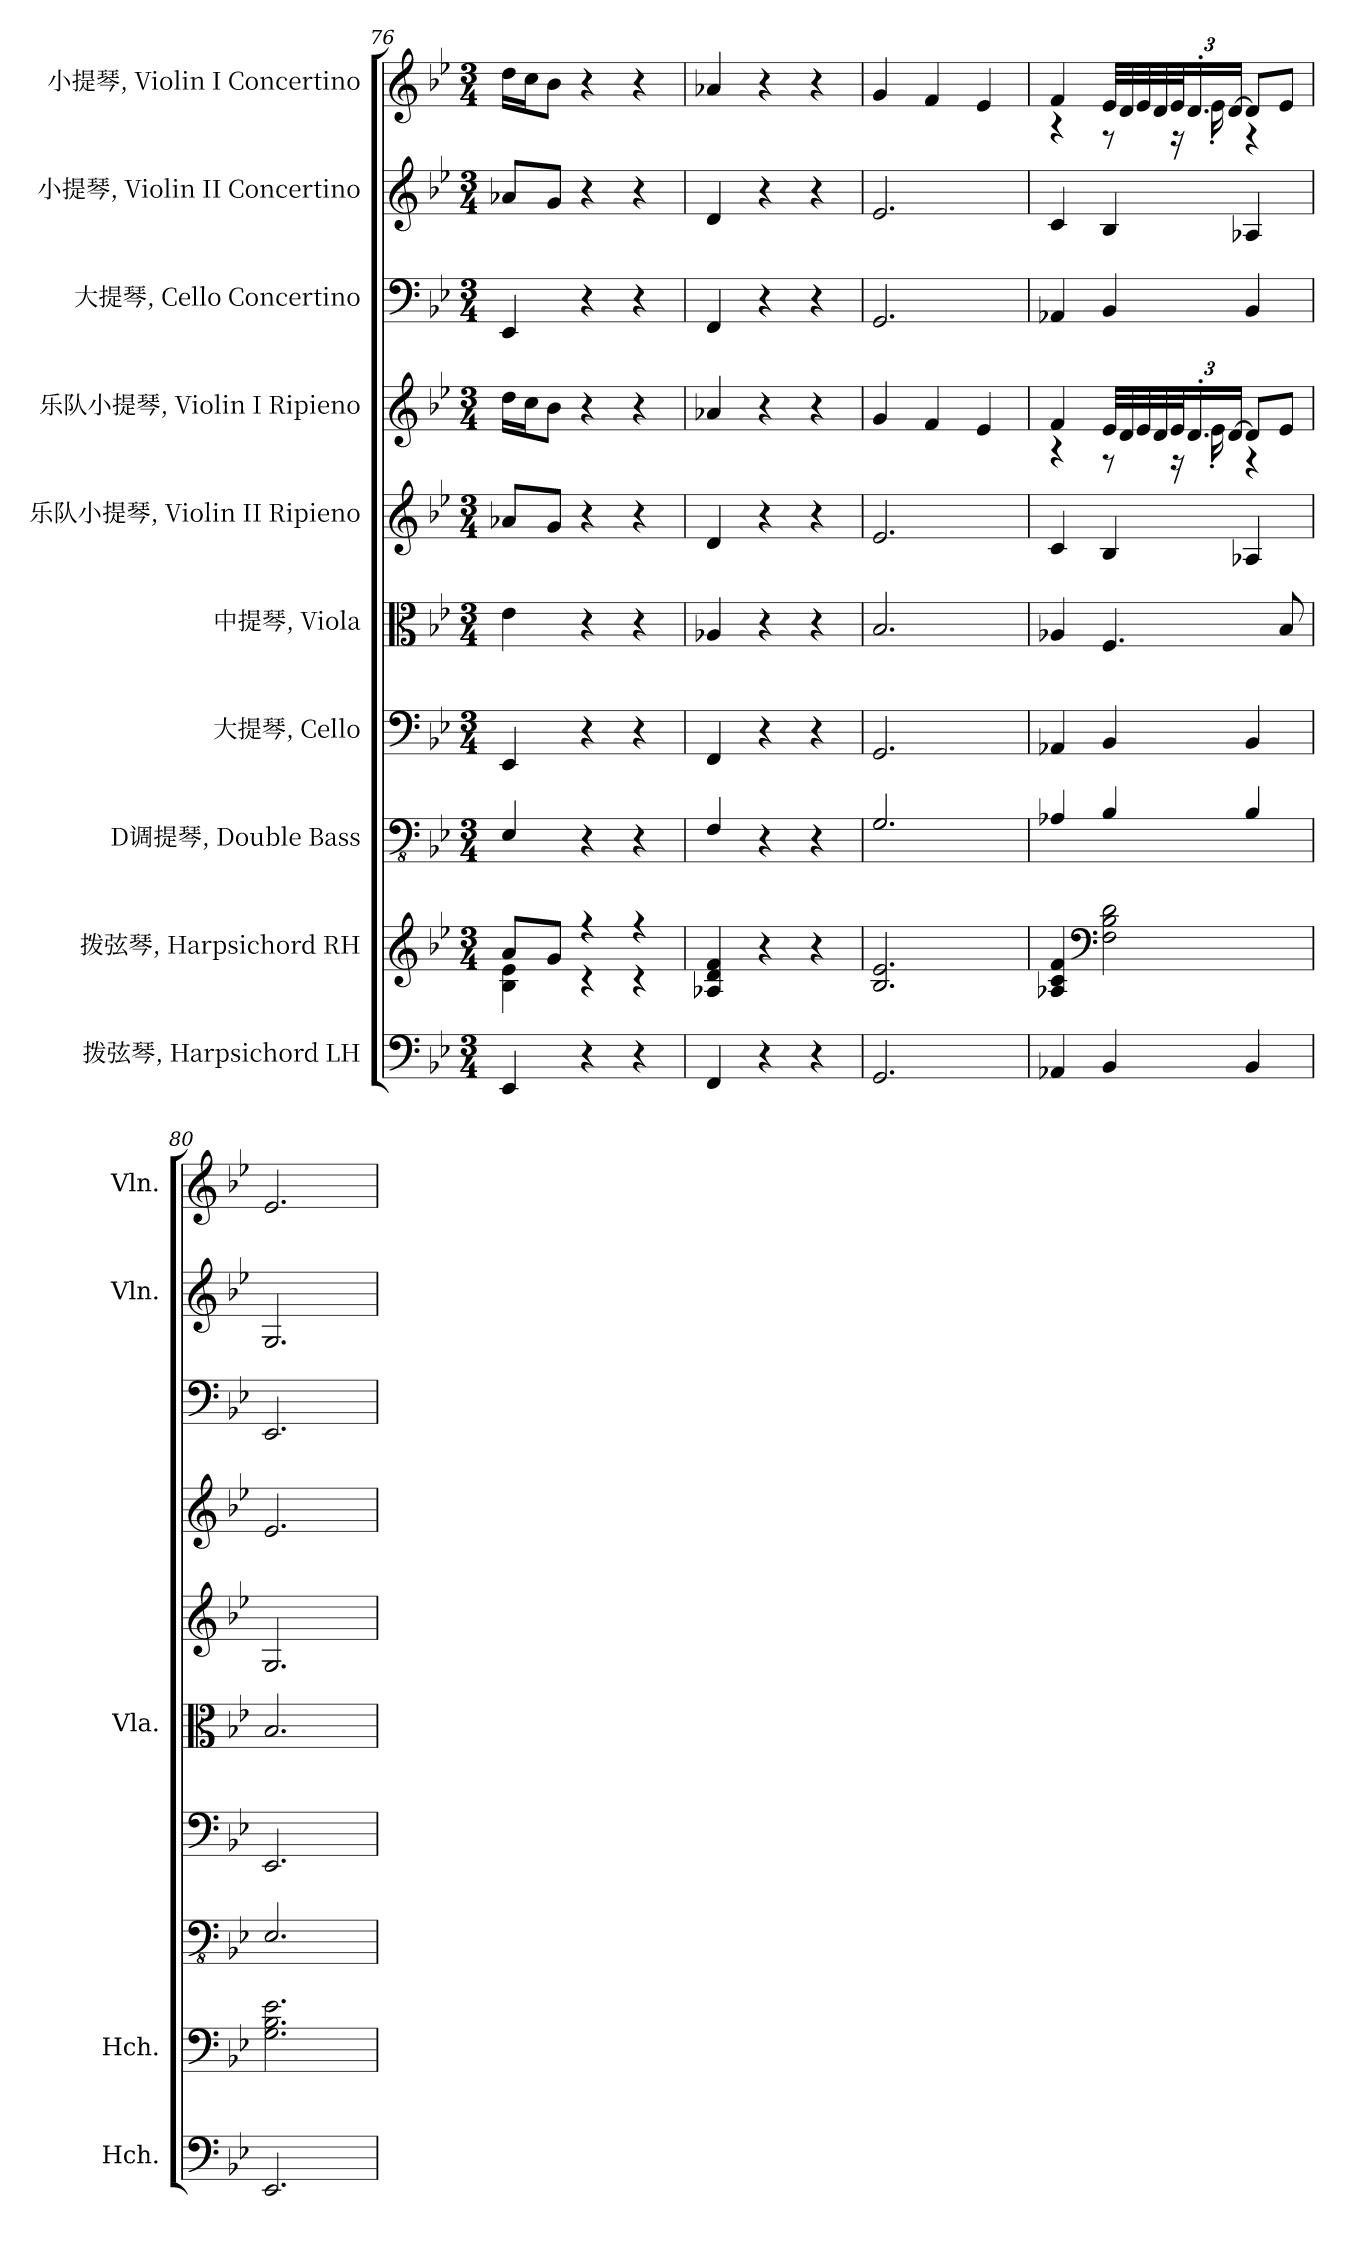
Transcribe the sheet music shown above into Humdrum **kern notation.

**kern	**kern	**kern	**kern	**kern	**kern	**kern	**kern	**kern	**kern
*part10	*part9	*part8	*part7	*part6	*part5	*part4	*part3	*part2	*part1
*staff10	*staff9	*staff8	*staff7	*staff6	*staff5	*staff4	*staff3	*staff2	*staff1
*I"拨弦琴, Harpsichord LH	*I"拨弦琴, Harpsichord RH	*I"D调提琴, Double Bass	*I"大提琴, Cello	*I"中提琴, Viola	*I"乐队小提琴, Violin II Ripieno	*I"乐队小提琴, Violin I Ripieno	*I"大提琴, Cello Concertino	*I"小提琴, Violin II Concertino	*I"小提琴, Violin I Concertino
*I'Hch.	*I'Hch.	*	*	*I'Vla.	*	*	*	*I'Vln.	*I'Vln.
*clefF4	*clefG2	*clefFv4	*clefF4	*clefC3	*clefG2	*clefG2	*clefF4	*clefG2	*clefG2
*	*	*ITrd7c12	*	*	*	*	*	*	*
*k[b-e-]	*k[b-e-]	*k[b-e-]	*k[b-e-]	*k[b-e-]	*k[b-e-]	*k[b-e-]	*k[b-e-]	*k[b-e-]	*k[b-e-]
*M3/4	*M3/4	*M3/4	*M3/4	*M3/4	*M3/4	*M3/4	*M3/4	*M3/4	*M3/4
=76	=76	=76	=76	=76	=76	=76	=76	=76	=76
*	*^	*	*	*	*	*	*	*	*
4EE-/	8a/L	4B-\ 4e-\	4EEE-/	4EE-/	4e-\	8a-X/L	16dd\LL	4EE-/	8a-X/L	16dd\LL
.	.	.	.	.	.	.	16cc\J	.	.	16cc\J
.	8g/J	.	.	.	.	8g/J	8b-\J	.	8g/J	8b-\J
4r	4r	4r	4r	4r	4r	4r	4r	4r	4r	4r
4r	4r	4r	4r	4r	4r	4r	4r	4r	4r	4r
*	*v	*v	*	*	*	*	*	*	*	*
=77	=77	=77	=77	=77	=77	=77	=77	=77	=77
4FF/	4A-X/ 4d/ 4f/	4FFF/	4FF/	4A-X/	4d/	4a-X/	4FF/	4d/	4a-X/
4r	4r	4r	4r	4r	4r	4r	4r	4r	4r
4r	4r	4r	4r	4r	4r	4r	4r	4r	4r
=78	=78	=78	=78	=78	=78	=78	=78	=78	=78
2.GG/	2.B-/ 2.e-/	2.GGG/	2.GG/	2.B-/	2.e-/	4g/	2.GG/	2.e-/	4g/
.	.	.	.	.	.	4f/	.	.	4f/
.	.	.	.	.	.	4e-/	.	.	4e-/
!!LO:PB:g=z
=79	=79	=79	=79	=79	=79	=79	=79	=79	=79
*	*	*	*	*	*	*^	*	*	*^
4AA-X/	4A-X/ 4c/ 4f/	4AAA-X/	4AA-X/	4A-X/	4c/	4f/	4r	4AA-X/	4c/	4f/	4r
*	*clefF4	*	*	*	*	*	*	*	*	*	*
4BB-/	2F\ 2B-\ 2d\	4BBB-/	4BB-/	4.F/	4B-/	32e-/LLL	8r	4BB-/	4B-/	32e-/LLL	8r
.	.	.	.	.	.	32d/	.	.	.	32d/	.
.	.	.	.	.	.	32e-/	.	.	.	32e-/	.
.	.	.	.	.	.	32d/	.	.	.	32d/	.
*	*	*	*	*	*	*Xbrackettup	*	*	*	*Xbrackettup	*
.	.	.	.	.	.	48e-/J	16r	.	.	48e-/J	16r
.	.	.	.	.	.	24.d'/	.	.	.	24.d'/	.
.	.	.	.	.	.	.	16e-'\	.	.	.	16e-'\
.	.	.	.	.	.	[24d/JJ	.	.	.	[24d/JJ	.
4BB-/	.	4BBB-/	4BB-/	.	4A-X/	8d/L]	4r	4BB-/	4A-X/	8d/L]	4r
.	.	.	.	8B-/	.	8e-/J	.	.	.	8e-/J	.
*	*	*	*	*	*	*v	*v	*	*	*v	*v
=80	=80	=80	=80	=80	=80	=80	=80	=80	=80
2.EE-/	2.G\ 2.B-\ 2.e-\	2.EEE-/	2.EE-/	2.B-/	2.G/	2.e-/	2.EE-/	2.G/	2.e-/
=	=	=	=	=	=	=	=	=	=
*-	*-	*-	*-	*-	*-	*-	*-	*-	*-
